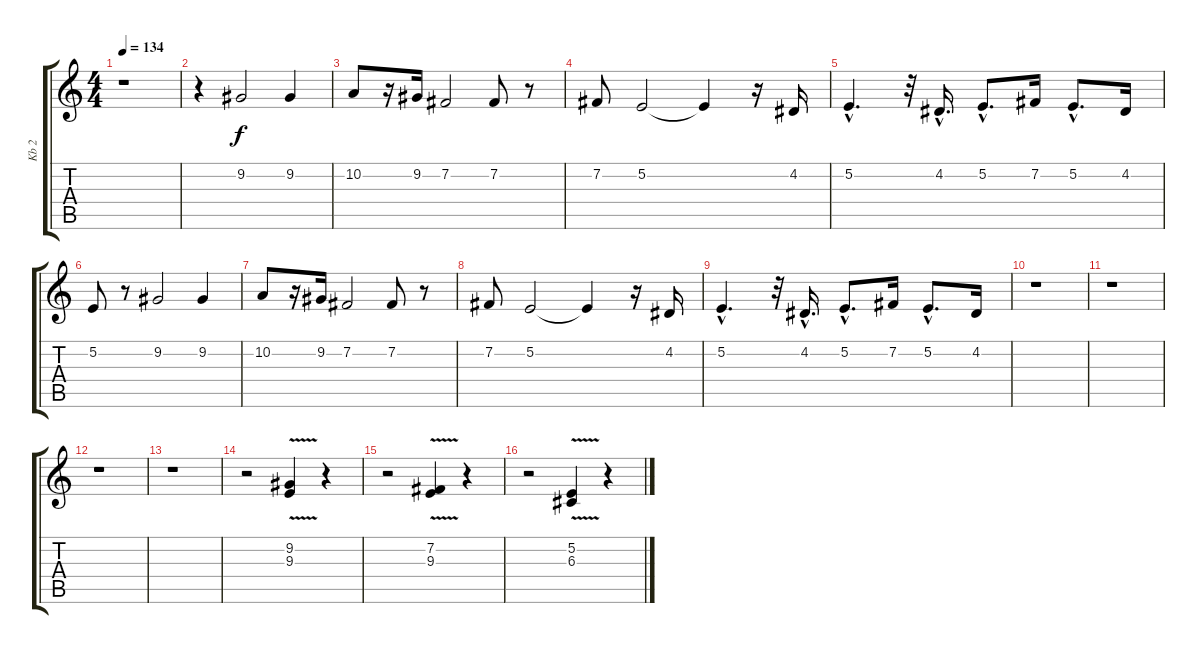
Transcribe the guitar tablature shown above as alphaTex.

\track ("Kb 2" "Kb 2") {instrument electricpiano1}
\staff {score tabs}
\tuning (E4 B3 G3 D3 A2 E2) {hide}
\ts (4 4)
\tempo 134
\clef g2
\ks c
r.1{dy f instrument electricpiano1} |
r.4 9.2.2 9.2.4 |
10.2.8 r.16 9.2.16 7.2.2 7.2.8 r.8 |
7.2.8 5.2.2 5.2{t}.4 r.16 4.2.16 |
5.2{hac}.4{d} r.32 4.2{hac}.16{d} 5.2{hac}.8{d} 7.2.16 5.2{hac}.8{d} 4.2.16 |
5.2.8 r.8 9.2.2 9.2.4 |
10.2.8 r.16 9.2.16 7.2.2 7.2.8 r.8 |
7.2.8 5.2.2 5.2{t}.4 r.16 4.2.16 |
5.2{hac}.4{d} r.32 4.2{hac}.16{d} 5.2{hac}.8{d} 7.2.16 5.2{hac}.8{d} 4.2.16 |
r.1{volume 8} |
r.1 |
r.1 |
r.1 |
r.2 (9.2{v} 9.3{v}).4 r.4 |
r.2 (7.2{v} 9.3{v}).4 r.4 |
r.2 (5.2{v} 6.3{v}).4 r.4
